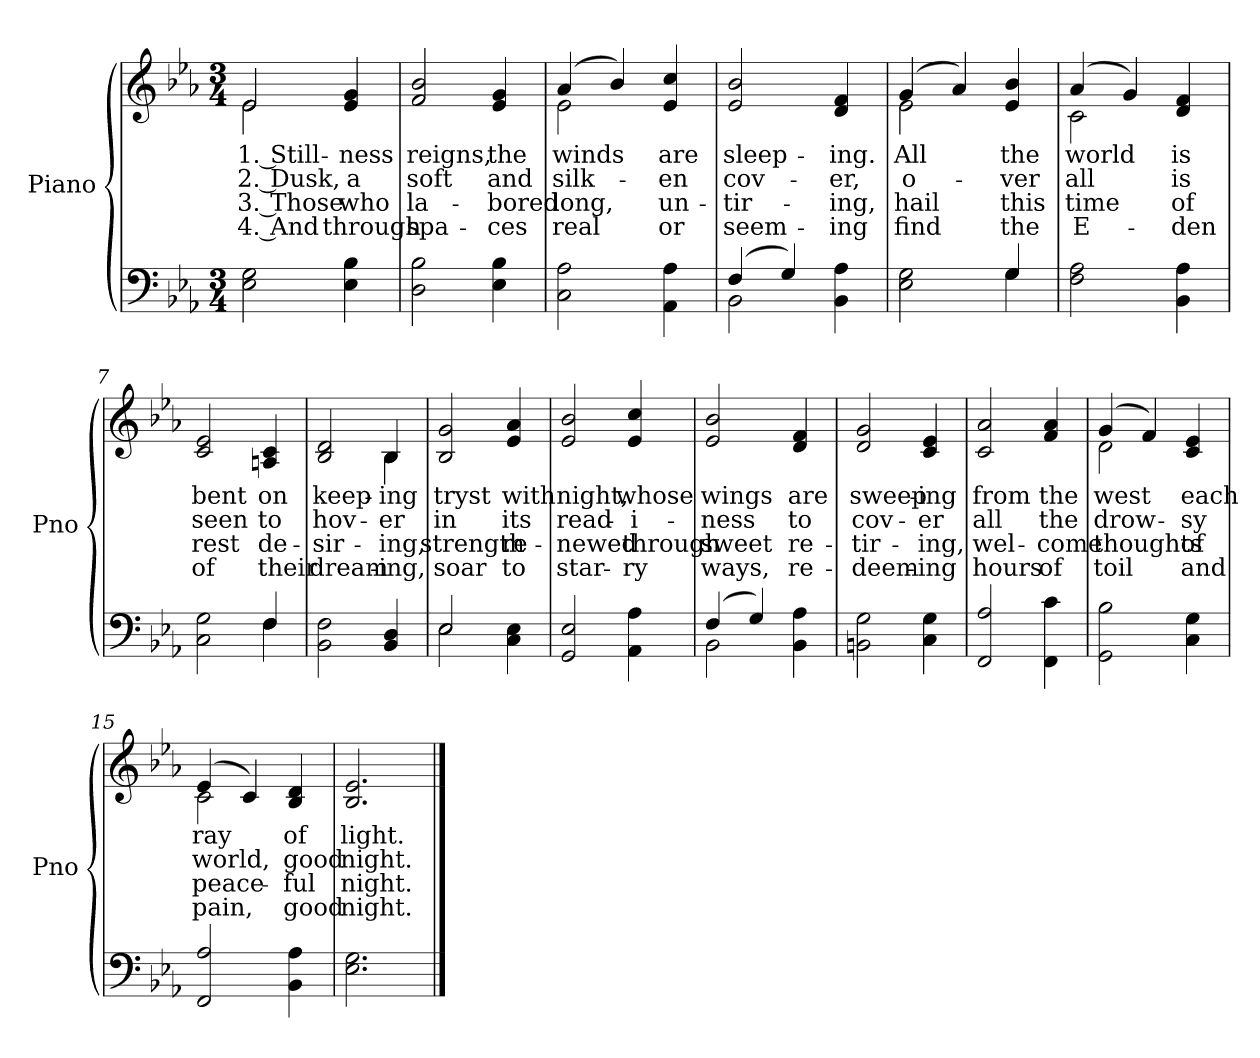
**kern	**kern	**text	**text	**text	**text
*part2	*part1	*part1	*part1	*part1	*part1
*staff2	*staff1	*staff1	*staff1	*staff1	*staff1
*I"Piano	*I"Piano	*	*	*	*
*I'Pno	*I'Pno	*	*	*	*
*clefF4	*clefG2	*	*	*	*
*k[b-e-a-]	*k[b-e-a-]	*	*	*	*
*M3/4	*M3/4	*	*	*	*
*MM144	*MM144	*	*	*	*
=1	=1	=1	=1	=1	=1
!	!	!LO:LY:b	!LO:LY:b	!LO:LY:b	!LO:LY:b
*	*^	*	*	*	*
2E-\ 2G\	2e-/	2e-\	1. Still-	2. Dusk,	3. Those	4. And
!	!	!	!LO:LY:b	!LO:LY:b	!LO:LY:b	!LO:LY:b
4E-\ 4B-\	4e-/ 4g/	4ryy	-ness	a	who	through
=2	=2	=2	=2	=2	=2	=2
!	!	!	!LO:LY:b	!LO:LY:b	!LO:LY:b	!LO:LY:b
*	*v	*v	*	*	*	*
2D\ 2B-\	2f/ 2b-/	reigns,	soft	la-	spa-
!	!	!LO:LY:b	!LO:LY:b	!LO:LY:b	!LO:LY:b
4E-\ 4B-\	4e-/ 4g/	the	and	-bored	-ces
=3	=3	=3	=3	=3	=3
!	!	!LO:LY:b	!LO:LY:b	!LO:LY:b	!LO:LY:b
*	*^	*	*	*	*
2C\ 2A-\	(>4a-/	2e-\	winds	silk-	long,	real
.	4b-/)	.	.	.	.	.
!	!	!	!LO:LY:b	!LO:LY:b	!LO:LY:b	!LO:LY:b
4AA-\ 4A-\	4e-/ 4cc/	4ryy	are	-en	un-	or
=4	=4	=4	=4	=4	=4	=4
*^	*	*	*	*	*	*
!	!	!	!	!LO:LY:b	!LO:LY:b	!LO:LY:b	!LO:LY:b
*	*	*v	*v	*	*	*	*
(>4F/	2BB-\	2e-/ 2b-/	sleep-	cov-	-tir-	seem-
4G/)	.	.	.	.	.	.
!	!	!	!LO:LY:b	!LO:LY:b	!LO:LY:b	!LO:LY:b
4BB-\ 4A-\	4ryy	4d/ 4f/	-ing.	-er,	-ing,	-ing
=5	=5	=5	=5	=5	=5	=5
!	!	!	!LO:LY:b	!LO:LY:b	!LO:LY:b	!LO:LY:b
*	*	*^	*	*	*	*
2E-\ 2G\	2ryy	(>4g/	2e-\	All	o-	hail	find
.	.	4a-/)	.	.	.	.	.
!	!	!	!	!LO:LY:b	!LO:LY:b	!LO:LY:b	!LO:LY:b
4G\	4G/	4e-/ 4b-/	4ryy	the	-ver	this	the
!!LO:LB:g=z	!!
=6	=6	=6	=6	=6	=6	=6	=6
!	!	!	!	!LO:LY:b	!LO:LY:b	!LO:LY:b	!LO:LY:b
*v	*v	*	*	*	*	*	*
2F\ 2A-\	(>4a-/	2c\	world	all	time	E-
.	4g/)	.	.	.	.	.
!	!	!	!LO:LY:b	!LO:LY:b	!LO:LY:b	!LO:LY:b
4BB-\ 4A-\	4d/ 4f/	4ryy	is	is	of	-den
=7	=7	=7	=7	=7	=7	=7
*^	*	*	*	*	*	*
!	!	!	!	!LO:LY:b	!LO:LY:b	!LO:LY:b	!LO:LY:b
*	*	*v	*v	*	*	*	*
2C\ 2G\	2ryy	2c/ 2e-/	bent	seen	rest	of
!	!	!	!LO:LY:b	!LO:LY:b	!LO:LY:b	!LO:LY:b
4F\	4F/	4An/ 4c/	on	to	de-	their
=8	=8	=8	=8	=8	=8	=8
!	!	!	!LO:LY:b	!LO:LY:b	!LO:LY:b	!LO:LY:b
*v	*v	*^	*	*	*	*
2BB-\ 2F\	2B-/ 2d/	2ryy	keep-	hov-	-sir-	dream-
!	!	!	!LO:LY:b	!LO:LY:b	!LO:LY:b	!LO:LY:b
4BB-/ 4D/	4B-/	4B-\	-ing	-er	-ing,	-ing,
=9	=9	=9	=9	=9	=9	=9
*^	*	*	*	*	*	*
!	!	!	!	!LO:LY:b	!LO:LY:b	!LO:LY:b	!LO:LY:b
*	*	*v	*v	*	*	*	*
2E-/	2E-\	2B-/ 2g/	tryst	in	strength	soar
!	!	!	!LO:LY:b	!LO:LY:b	!LO:LY:b	!LO:LY:b
4C\ 4E-\	4ryy	4e-/ 4a-/	with	its	re-	to
=10	=10	=10	=10	=10	=10	=10
!	!	!	!LO:LY:b	!LO:LY:b	!LO:LY:b	!LO:LY:b
*v	*v	*	*	*	*	*
2GG/ 2E-/	2e-/ 2b-/	night,	read-	-newed	star-
!	!	!LO:LY:b	!LO:LY:b	!LO:LY:b	!LO:LY:b
4AA-\ 4A-\	4e-/ 4cc/	whose	-i-	through	-ry
!!LO:LB:g=z
=11	=11	=11	=11	=11	=11
*^	*	*	*	*	*
!	!	!	!LO:LY:b	!LO:LY:b	!LO:LY:b	!LO:LY:b
(>4F/	2BB-\	2e-/ 2b-/	wings	-ness	sweet	ways,
4G/)	.	.	.	.	.	.
!	!	!	!LO:LY:b	!LO:LY:b	!LO:LY:b	!LO:LY:b
4BB-\ 4A-\	4ryy	4d/ 4f/	are	to	re-	re-
=12	=12	=12	=12	=12	=12	=12
!	!	!	!LO:LY:b	!LO:LY:b	!LO:LY:b	!LO:LY:b
*v	*v	*	*	*	*	*
2BBn\ 2G\	2d/ 2g/	sweep-	cov-	-tir-	-deem-
!	!	!LO:LY:b	!LO:LY:b	!LO:LY:b	!LO:LY:b
4C\ 4G\	4c/ 4e-/	-ing	-er	-ing,	-ing
=13	=13	=13	=13	=13	=13
!	!	!LO:LY:b	!LO:LY:b	!LO:LY:b	!LO:LY:b
2FF/ 2A-/	2c/ 2a-/	from	all	wel-	hours
!	!	!LO:LY:b	!LO:LY:b	!LO:LY:b	!LO:LY:b
4FF\ 4c\	4f/ 4a-/	the	the	-come	of
=14	=14	=14	=14	=14	=14
!	!	!LO:LY:b	!LO:LY:b	!LO:LY:b	!LO:LY:b
*	*^	*	*	*	*
2GG\ 2B-\	(>4g/	2d\	west	drow-	thoughts	toil
.	4f/)	.	.	.	.	.
!	!	!	!LO:LY:b	!LO:LY:b	!LO:LY:b	!LO:LY:b
4C\ 4G\	4c/ 4e-/	4ryy	each	-sy	of	and
=15	=15	=15	=15	=15	=15	=15
!	!	!	!LO:LY:b	!LO:LY:b	!LO:LY:b	!LO:LY:b
2FF/ 2A-/	(>4e-/	2c\	ray	world,	peace-	pain,
.	4c/)	.	.	.	.	.
!	!	!	!LO:LY:b	!LO:LY:b	!LO:LY:b	!LO:LY:b
4BB-\ 4A-\	4B-/ 4d/	4ryy	of	good	-ful	good
=16	=16	=16	=16	=16	=16	=16
!	!	!	!LO:LY:b	!LO:LY:b	!LO:LY:b	!LO:LY:b
*	*v	*v	*	*	*	*
2.E-\ 2.G\	2.B-/ 2.e-/	light.	night.	night.	night.
==	==	==	==	==	==
*-	*-	*-	*-	*-	*-
